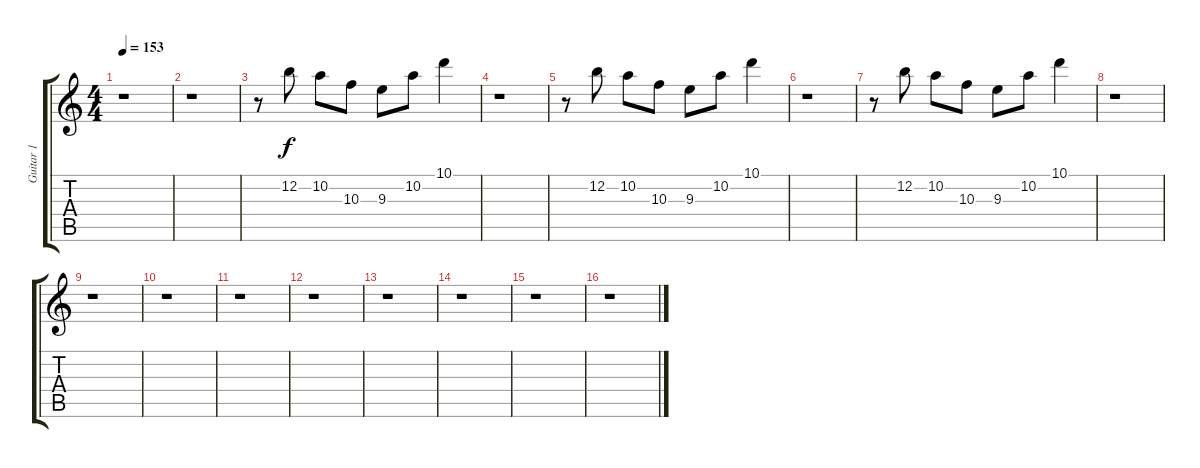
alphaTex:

\track ("Guitar 1" "Guitar 1") {instrument distortionguitar}
\staff {score tabs}
\tuning (E4 B3 G3 D3 A2 E2) {hide}
\ts (4 4)
\tempo 153
\clef g2
\ks c
r.1{dy f} |
r.1 |
r.8 12.2.8 10.2.8 10.3.8 9.3.8 10.2.8 10.1.4 |
r.1 |
r.8 12.2.8 10.2.8 10.3.8 9.3.8 10.2.8 10.1.4 |
r.1 |
r.8 12.2.8 10.2.8 10.3.8 9.3.8 10.2.8 10.1.4 |
r.1 |
r.1 |
r.1 |
r.1 |
r.1 |
r.1 |
r.1 |
r.1 |
r.1
